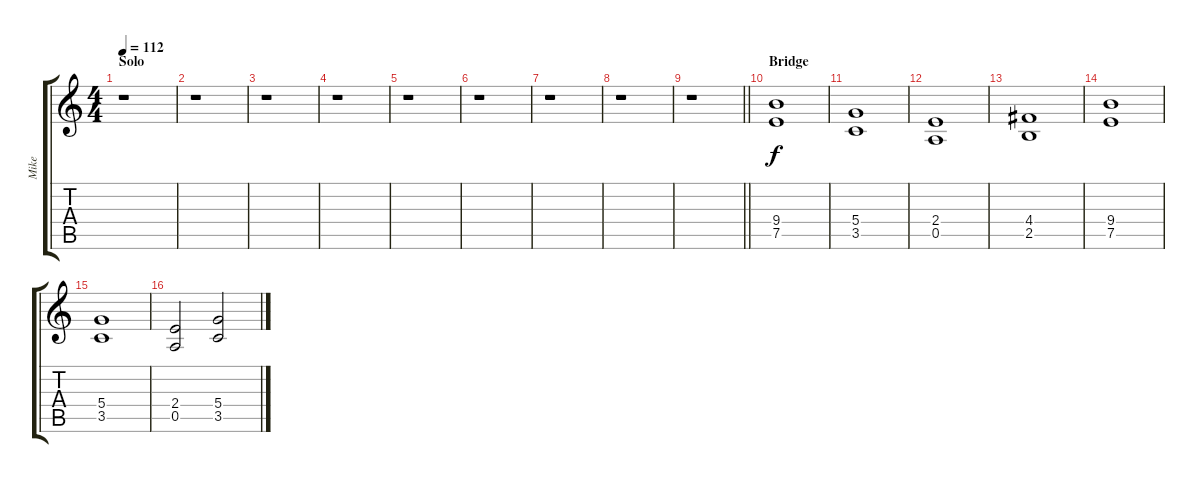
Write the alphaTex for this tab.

\track ("Mike" "Mike") {instrument distortionguitar}
\staff {score tabs}
\tuning (E4 B3 G3 D3 A2 E2) {hide}
\ts (4 4)
\section ("" "Solo")
\tempo 112
\clef g2
\ks c
r.1{dy f} |
r.1 |
r.1 |
r.1 |
r.1 |
r.1 |
r.1 |
r.1 |
\barLineRight lightlight
r.1 |
\section ("" "Bridge")
(9.4 7.5).1 |
(5.4 3.5).1 |
(2.4 0.5).1 |
(4.4 2.5).1 |
(9.4 7.5).1 |
(5.4 3.5).1 |
(2.4 0.5).2 (5.4 3.5).2
